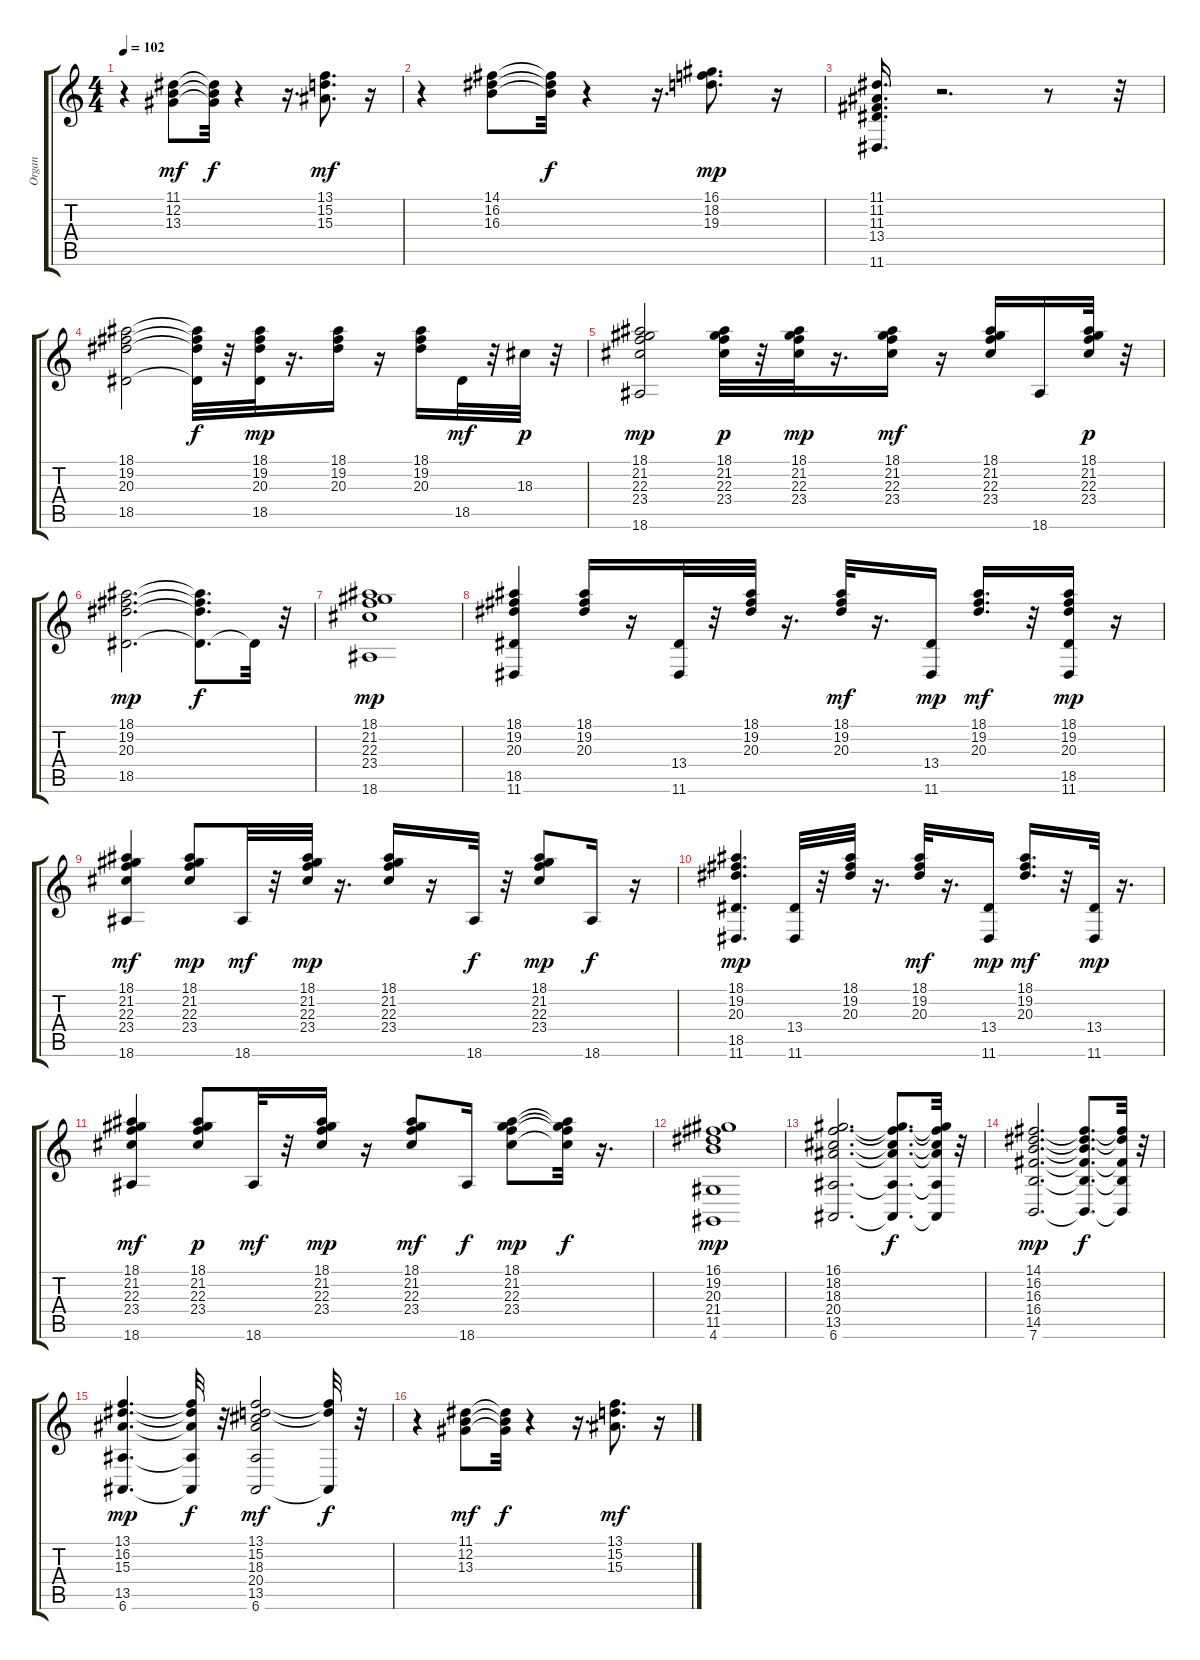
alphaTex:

\track ("Organ" "Organ") {instrument percussiveorgan}
\staff {score tabs}
\tuning (E4 B3 G3 D3 A2 E2) {hide}
\ts (4 4)
\tempo 102
\clef g2
\ks c
r.4{dy f} (11.1 12.2 13.3).8{dy mf} (11.1{t} 12.2{t} 13.3{t}).32{dy f} r.4 r.16{d} (13.1 15.2 15.3).8{d dy mf} r.16 |
r.4 (14.1 16.2 16.3).8 (14.1{t} 16.2{t} 16.3{t}).32{dy f} r.4 r.16{d} (16.1 18.2 19.3).8{d dy mp} r.16 |
(11.1 11.2 11.3 13.4 11.6).16{d} r.2{d} r.8 r.32 |
(18.1 19.2 20.3 18.5).2 (18.1{t} 19.2{t} 20.3{t} 18.5{t}).32{dy f} r.32 (18.1 19.2 20.3 18.5).32{dy mp} r.16{d} (18.1 19.2 20.3).16 r.16 (18.1 19.2 20.3).16 18.5.32{dy mf} r.32 18.3.32{dy p} r.32 |
(18.1 21.2 22.3 23.4 18.6).2{dy mp} (18.1 21.2 22.3 23.4).32{dy p} r.32 (18.1 21.2 22.3 23.4).32{dy mp} r.16{d} (18.1 21.2 22.3 23.4).16{dy mf} r.16 (18.1 21.2 22.3 23.4).16 18.6.16 (18.1 21.2 22.3 23.4).32{dy p} r.32 |
(18.1 19.2 20.3 18.5).2{d dy mp} (18.1{t} 19.2{t} 20.3{t} 18.5{t}).8{d dy f} 18.5{t}.32 r.32 |
(18.1 21.2 22.3 23.4 18.6).1{dy mp} |
(18.1 19.2 20.3 18.5 11.6).4 (18.1 19.2 20.3).16 r.16 (13.4 11.6).32 r.32 (18.1 19.2 20.3).32 r.16{d} (18.1 19.2 20.3).32{dy mf} r.16{d} (13.4 11.6).16{dy mp} (18.1 19.2 20.3).16{d dy mf} r.32 (18.1 19.2 20.3 18.5 11.6).16{dy mp} r.16 |
(18.1 21.2 22.3 23.4 18.6).4{dy mf} (18.1 21.2 22.3 23.4).8{dy mp} 18.6.32{dy mf} r.32 (18.1 21.2 22.3 23.4).32{dy mp} r.16{d} (18.1 21.2 22.3 23.4).16 r.16 18.6.32{dy f} r.32 (18.1 21.2 22.3 23.4).8{dy mp} 18.6.16{dy f} r.16 |
(18.1 19.2 20.3 18.5 11.6).4{d dy mp} (13.4 11.6).32 r.32 (18.1 19.2 20.3).32 r.16{d} (18.1 19.2 20.3).32{dy mf} r.16{d} (13.4 11.6).16{dy mp} (18.1 19.2 20.3).16{d dy mf} r.32 (13.4 11.6).32{dy mp} r.16{d} |
(18.1 21.2 22.3 23.4 18.6).4{dy mf} (18.1 21.2 22.3 23.4).8{dy p} 18.6.32{dy mf} r.32 (18.1 21.2 22.3 23.4).16{dy mp} r.16 (18.1 21.2 22.3 23.4).8{dy mf} 18.6.16{dy f} (18.1 21.2 22.3 23.4).8{dy mp} (18.1{t} 21.2{t} 22.3{t} 23.4{t}).32{dy f} r.16{d} |
(16.1 19.2 20.3 21.4 11.5 4.6).1{dy mp} |
(16.1 18.2 18.3 20.4 13.5 6.6).2{d} (16.1{t} 18.2{t} 18.3{t} 20.4{t} 13.5{t} 6.6{t}).8{d dy f} (16.1{t} 18.2{t} 18.3{t} 20.4{t} 13.5{t} 6.6{t}).32 r.32 |
(14.1 16.2 16.3 16.4 14.5 7.6).2{d dy mp} (14.1{t} 16.2{t} 16.3{t} 16.4{t} 14.5{t} 7.6{t}).8{d dy f} (14.1{t} 16.2{t} 16.4{t} 14.5{t} 7.6{t}).32 r.32 |
(13.1 16.2 15.3 13.5 6.6).4{d dy mp} (13.1{t} 16.2{t} 15.3{t} 13.5{t} 6.6{t}).32{dy f} r.32 (13.1 15.2 18.3 20.4 13.5 6.6).2{dy mf} (13.1{t} 15.2{t} 6.6{t}).32{dy f} r.32 |
r.4 (11.1 12.2 13.3).8{dy mf} (11.1{t} 12.2{t} 13.3{t}).32{dy f} r.4 r.16{d} (13.1 15.2 15.3).8{d dy mf} r.16
